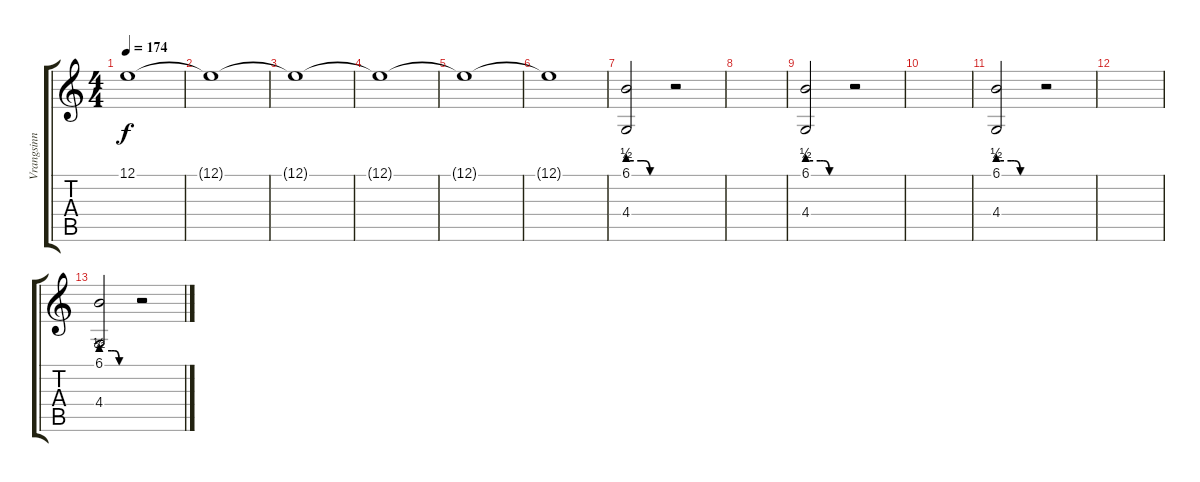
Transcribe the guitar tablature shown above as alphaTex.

\track ("Vrangsinn - Synth" "Vrangsinn ") {instrument choiraahs}
\staff {score tabs}
\tuning (E4 B3 G3 D3 A2 E2) {hide}
\ts (4 4)
\tempo 174
\clef g2
\ks c
12.1{t}.1{dy f} |
12.1{t}.1 |
12.1{t}.1 |
12.1{t}.1 |
12.1{t}.1 |
12.1{t}.1 |
(6.1{be (custom 0 2 20 2 25 2 34 0 40 0 60 0)} 4.4{be (custom 0 2 20 2 25 2 35 0 40 0 60 0)}).2 r.2 |
|
(6.1{be (custom 0 2 20 2 25 2 34 0 40 0 60 0)} 4.4{be (custom 0 2 20 2 25 2 35 0 40 0 60 0)}).2 r.2 |
|
(6.1{be (custom 0 2 20 2 25 2 34 0 40 0 60 0)} 4.4{be (custom 0 2 20 2 25 2 35 0 40 0 60 0)}).2 r.2 |
|
(6.1{be (custom 0 2 20 2 25 2 34 0 40 0 60 0)} 4.4{be (custom 0 2 20 2 25 2 35 0 40 0 60 0)}).2 r.2
